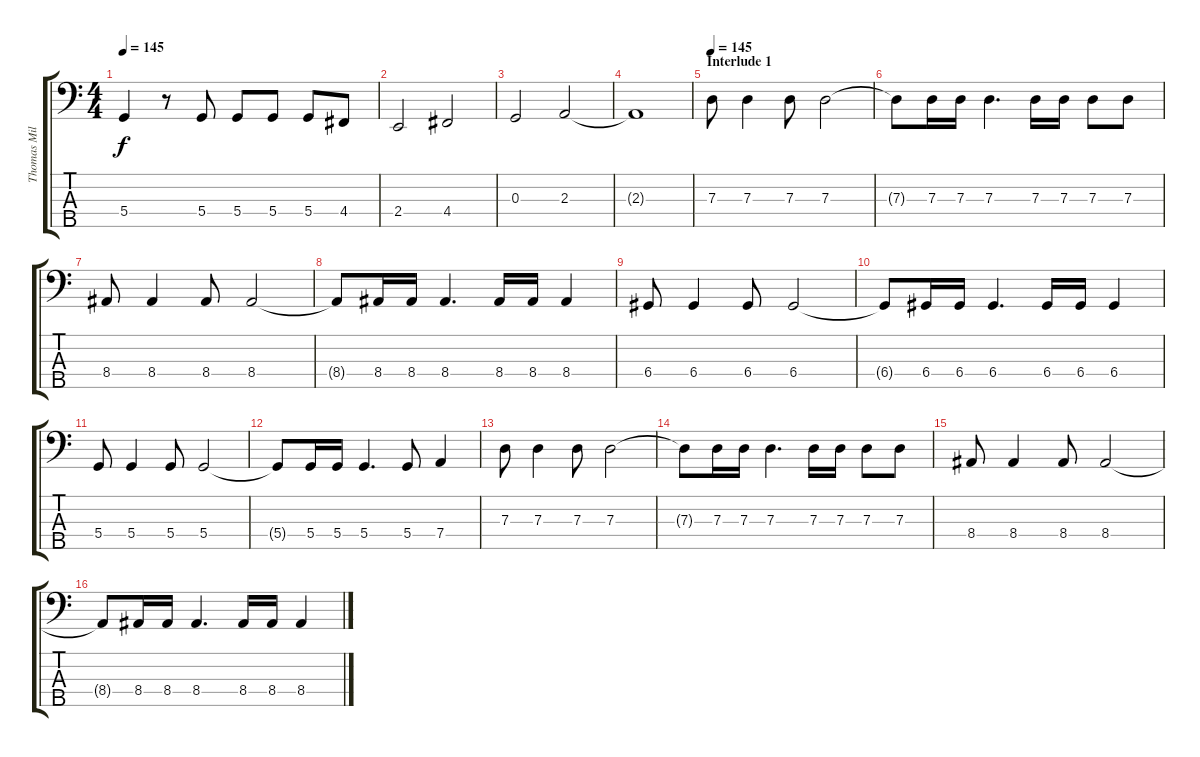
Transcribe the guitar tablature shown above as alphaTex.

\track ("Thomas Miller" "Thomas Mil") {instrument electricbassfinger}
\staff {score tabs}
\tuning (F2 C2 G1 D1 A0) {hide}
\ts (4 4)
\tempo 145
\clef f4
\ks c
5.4.4{dy f} r.8 5.4.8 5.4.8 5.4.8 5.4.8 4.4.8 |
2.4.2 4.4.2 |
0.3.2 2.3.2 |
2.3{t}.1 |
\section ("" "Interlude 1")
\tempo 145
7.3.8 7.3.4 7.3.8 7.3.2 |
7.3{t}.8 7.3.16 7.3.16 7.3.4{d} 7.3.16 7.3.16 7.3.8 7.3.8 |
8.4.8 8.4.4 8.4.8 8.4.2 |
8.4{t}.8 8.4.16 8.4.16 8.4.4{d} 8.4.16 8.4.16 8.4.4 |
6.4.8 6.4.4 6.4.8 6.4.2 |
6.4{t}.8 6.4.16 6.4.16 6.4.4{d} 6.4.16 6.4.16 6.4.4 |
5.4.8 5.4.4 5.4.8 5.4.2 |
5.4{t}.8 5.4.16 5.4.16 5.4.4{d} 5.4.8 7.4.4 |
7.3.8 7.3.4 7.3.8 7.3.2 |
7.3{t}.8 7.3.16 7.3.16 7.3.4{d} 7.3.16 7.3.16 7.3.8 7.3.8 |
8.4.8 8.4.4 8.4.8 8.4.2 |
8.4{t}.8 8.4.16 8.4.16 8.4.4{d} 8.4.16 8.4.16 8.4.4
